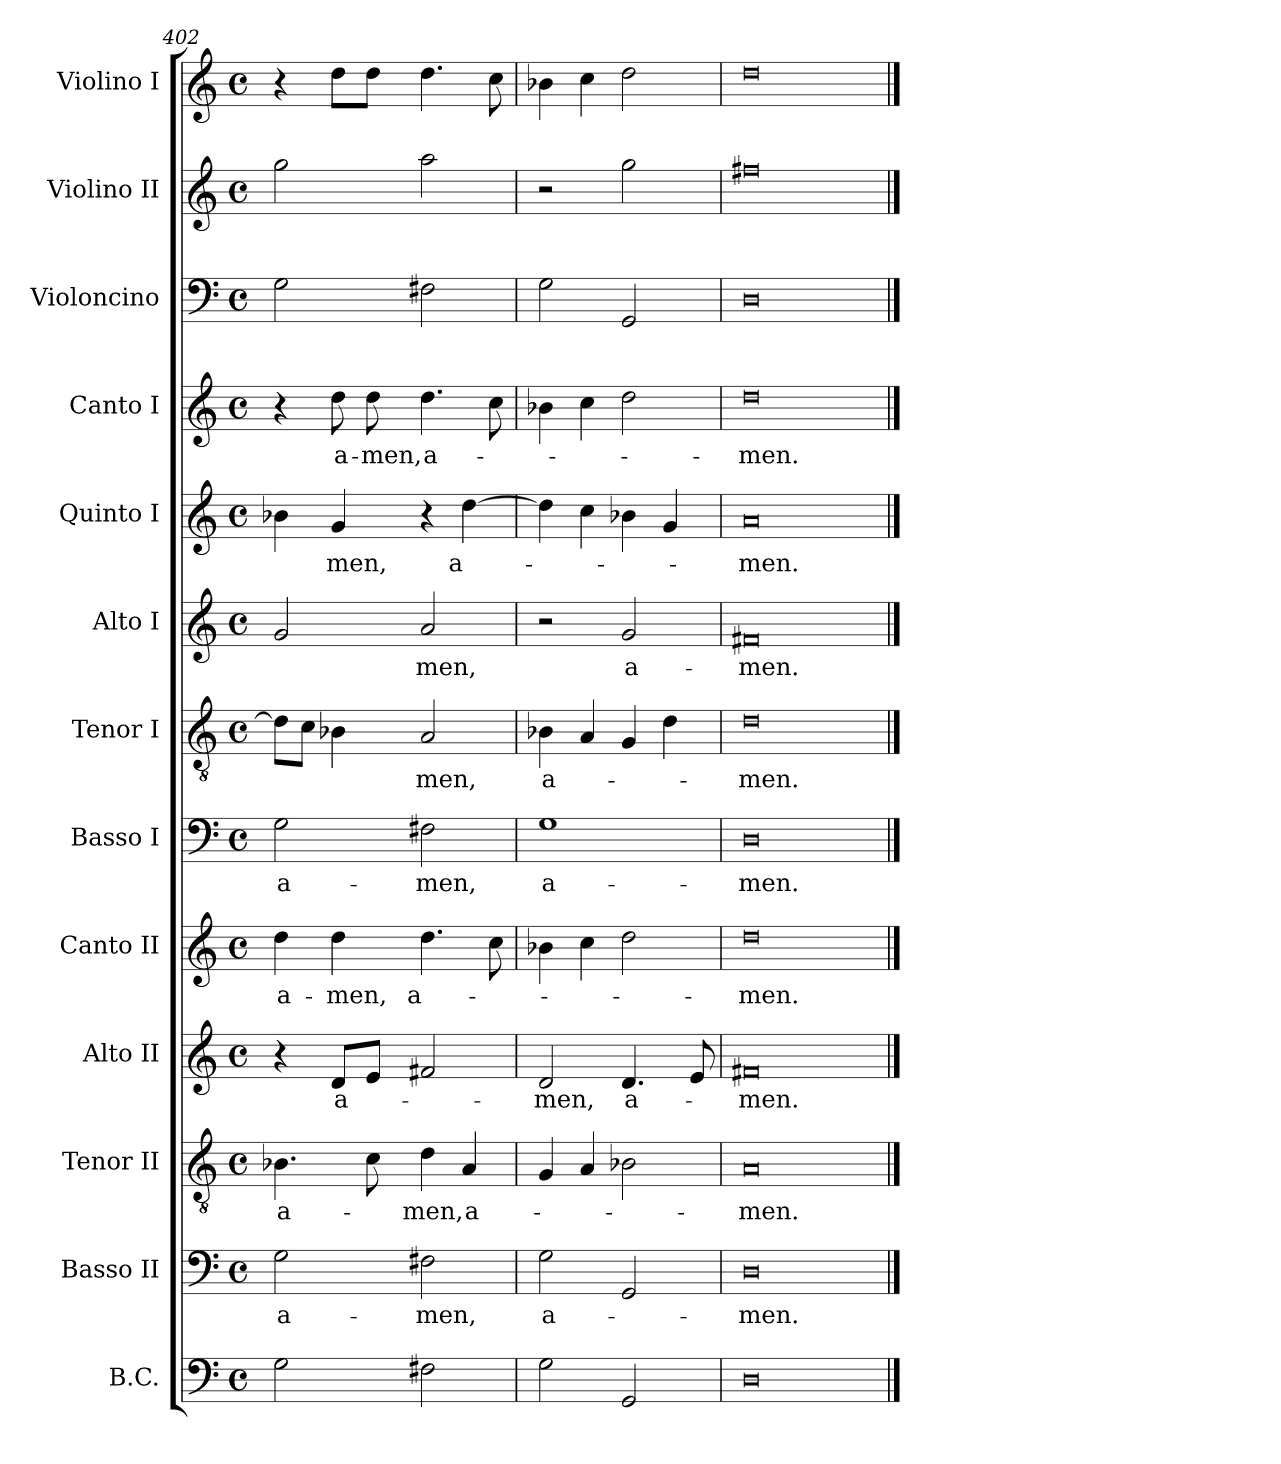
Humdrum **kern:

**kern	**kern	**text	**kern	**text	**kern	**text	**kern	**text	**kern	**text	**kern	**text	**kern	**text	**kern	**text	**kern	**text	**kern	**kern	**kern
*part13	*part12	*part12	*part11	*part11	*part10	*part10	*part9	*part9	*part8	*part8	*part7	*part7	*part6	*part6	*part5	*part5	*part4	*part4	*part3	*part2	*part1
*staff13	*staff12	*staff12	*staff11	*staff11	*staff10	*staff10	*staff9	*staff9	*staff8	*staff8	*staff7	*staff7	*staff6	*staff6	*staff5	*staff5	*staff4	*staff4	*staff3	*staff2	*staff1
*I"B.C.	*I"Basso II	*	*I"Tenor II	*	*I"Alto II	*	*I"Canto II	*	*I"Basso I	*	*I"Tenor I	*	*I"Alto I	*	*I"Quinto I	*	*I"Canto I	*	*I"Violoncino	*I"Violino II	*I"Violino I
*I'BC	*I'B 2	*	*I'T 2	*	*I'A 2	*	*I'C 2	*	*I'B 1	*	*I'T 1	*	*I'A 1	*	*I'Q 1	*	*I'C 1	*	*	*I'Vln. II	*I'Vln. I
*clefF4	*clefF4	*	*clefGv2	*	*clefG2	*	*clefG2	*	*clefF4	*	*clefGv2	*	*clefG2	*	*clefG2	*	*clefG2	*	*clefF4	*clefG2	*clefG2
*k[]	*k[]	*	*k[]	*	*k[]	*	*k[]	*	*k[]	*	*k[]	*	*k[]	*	*k[]	*	*k[]	*	*k[]	*k[]	*k[]
*C:	*C:	*	*C:	*	*C:	*	*C:	*	*C:	*	*C:	*	*C:	*	*C:	*	*C:	*	*C:	*C:	*C:
*M4/4	*M4/4	*	*M4/4	*	*M4/4	*	*M4/4	*	*M4/4	*	*M4/4	*	*M4/4	*	*M4/4	*	*M4/4	*	*M4/4	*M4/4	*M4/4
*met(c)	*met(c)	*	*met(c)	*	*met(c)	*	*met(c)	*	*met(c)	*	*met(c)	*	*met(c)	*	*met(c)	*	*met(c)	*	*met(c)	*met(c)	*met(c)
=402	=402	=402	=402	=402	=402	=402	=402	=402	=402	=402	=402	=402	=402	=402	=402	=402	=402	=402	=402	=402	=402
!	!	!LO:LY:b	!	!	!	!	!	!	!	!	!	!	!	!	!	!	!	!	!	!	!
!	!	!	!	!LO:LY:b	!	!	!	!	!	!	!	!	!	!	!	!	!	!	!	!	!
!	!	!	!	!	!	!	!	!LO:LY:b	!	!	!	!	!	!	!	!	!	!	!	!	!
!	!	!	!	!	!	!	!	!	!	!LO:LY:b	!	!	!	!	!	!	!	!	!	!	!
2G\	2G\	a-	4.B-X\	a-	4r	.	4dd\	a-	2G\	a-	8d\L]	.	2g/	.	4b-X\	.	4r	.	2G\	2gg\	4r
.	.	.	.	.	.	.	.	.	.	.	8c\J	.	.	.	.	.	.	.	.	.	.
!	!	!	!	!	!	!LO:LY:b	!	!	!	!	!	!	!	!	!	!	!	!	!	!	!
!	!	!	!	!	!	!	!	!LO:LY:b	!	!	!	!	!	!	!	!	!	!	!	!	!
!	!	!	!	!	!	!	!	!	!	!	!	!	!	!	!	!LO:LY:b	!	!	!	!	!
!	!	!	!	!	!	!	!	!	!	!	!	!	!	!	!	!	!	!LO:LY:b	!	!	!
.	.	.	.	.	8d/L	a-	4dd\	-men,	.	.	4B-X\	.	.	.	4g/	-men,	8dd\	a-	.	.	8dd\L
!	!	!	!	!	!	!	!	!	!	!	!	!	!	!	!	!	!	!LO:LY:b	!	!	!
.	.	.	8c\	.	8e/J	.	.	.	.	.	.	.	.	.	.	.	8dd\	-men,	.	.	8dd\J
!	!	!LO:LY:b	!	!	!	!	!	!	!	!	!	!	!	!	!	!	!	!	!	!	!
!	!	!	!	!LO:LY:b	!	!	!	!	!	!	!	!	!	!	!	!	!	!	!	!	!
!	!	!	!	!	!	!	!	!LO:LY:b	!	!	!	!	!	!	!	!	!	!	!	!	!
!	!	!	!	!	!	!	!	!	!	!LO:LY:b	!	!	!	!	!	!	!	!	!	!	!
!	!	!	!	!	!	!	!	!	!	!	!	!LO:LY:b	!	!	!	!	!	!	!	!	!
!	!	!	!	!	!	!	!	!	!	!	!	!	!	!LO:LY:b	!	!	!	!	!	!	!
!	!	!	!	!	!	!	!	!	!	!	!	!	!	!	!	!	!	!LO:LY:b	!	!	!
2F#X\	2F#X\	-men,	4d\	-men,	2f#X/	.	4.dd\	a-	2F#X\	-men,	2A/	-men,	2a/	-men,	4r	.	4.dd\	a-	2F#X\	2aa\	4.dd\
!	!	!	!	!LO:LY:b	!	!	!	!	!	!	!	!	!	!	!	!	!	!	!	!	!
!	!	!	!	!	!	!	!	!	!	!	!	!	!	!	!	!LO:LY:b	!	!	!	!	!
.	.	.	4A/	a-	.	.	.	.	.	.	.	.	.	.	[4dd\	a-	.	.	.	.	.
.	.	.	.	.	.	.	8cc\	.	.	.	.	.	.	.	.	.	8cc\	.	.	.	8cc\
=403	=403	=403	=403	=403	=403	=403	=403	=403	=403	=403	=403	=403	=403	=403	=403	=403	=403	=403	=403	=403	=403
!	!	!LO:LY:b	!	!	!	!	!	!	!	!	!	!	!	!	!	!	!	!	!	!	!
!	!	!	!	!	!	!LO:LY:b	!	!	!	!	!	!	!	!	!	!	!	!	!	!	!
!	!	!	!	!	!	!	!	!	!	!LO:LY:b	!	!	!	!	!	!	!	!	!	!	!
!	!	!	!	!	!	!	!	!	!	!	!	!LO:LY:b	!	!	!	!	!	!	!	!	!
2G\	2G\	a-	4G/	.	2d/	-men,	4b-X\	.	1G	a-	4B-X\	a-	2r	.	4dd\]	.	4b-X\	.	2G\	2r	4b-X\
.	.	.	4A/	.	.	.	4cc\	.	.	.	4A/	.	.	.	4cc\	.	4cc\	.	.	.	4cc\
!	!	!	!	!	!	!LO:LY:b	!	!	!	!	!	!	!	!	!	!	!	!	!	!	!
!	!	!	!	!	!	!	!	!	!	!	!	!	!	!LO:LY:b	!	!	!	!	!	!	!
2GG/	2GG/	.	2B-X\	.	4.d/	a-	2dd\	.	.	.	4G/	.	2g/	a-	4b-X\	.	2dd\	.	2GG/	2gg\	2dd\
.	.	.	.	.	.	.	.	.	.	.	4d\	.	.	.	4g/	.	.	.	.	.	.
.	.	.	.	.	8e/	.	.	.	.	.	.	.	.	.	.	.	.	.	.	.	.
=404	=404	=404	=404	=404	=404	=404	=404	=404	=404	=404	=404	=404	=404	=404	=404	=404	=404	=404	=404	=404	=404
!	!	!LO:LY:b	!	!	!	!	!	!	!	!	!	!	!	!	!	!	!	!	!	!	!
!	!	!	!	!LO:LY:b	!	!	!	!	!	!	!	!	!	!	!	!	!	!	!	!	!
!	!	!	!	!	!	!LO:LY:b	!	!	!	!	!	!	!	!	!	!	!	!	!	!	!
!	!	!	!	!	!	!	!	!LO:LY:b	!	!	!	!	!	!	!	!	!	!	!	!	!
!	!	!	!	!	!	!	!	!	!	!LO:LY:b	!	!	!	!	!	!	!	!	!	!	!
!	!	!	!	!	!	!	!	!	!	!	!	!LO:LY:b	!	!	!	!	!	!	!	!	!
!	!	!	!	!	!	!	!	!	!	!	!	!	!	!LO:LY:b	!	!	!	!	!	!	!
!	!	!	!	!	!	!	!	!	!	!	!	!	!	!	!	!LO:LY:b	!	!	!	!	!
!	!	!	!	!	!	!	!	!	!	!	!	!	!	!	!	!	!	!LO:LY:b	!	!	!
0D	0D	-men.	0A	-men.	0f#X	-men.	0dd	-men.	0D	-men.	0d	-men.	0f#X	-men.	0a	-men.	0dd	-men.	0D	0ff#X	0dd
==	==	==	==	==	==	==	==	==	==	==	==	==	==	==	==	==	==	==	==	==	==
*-	*-	*-	*-	*-	*-	*-	*-	*-	*-	*-	*-	*-	*-	*-	*-	*-	*-	*-	*-	*-	*-
